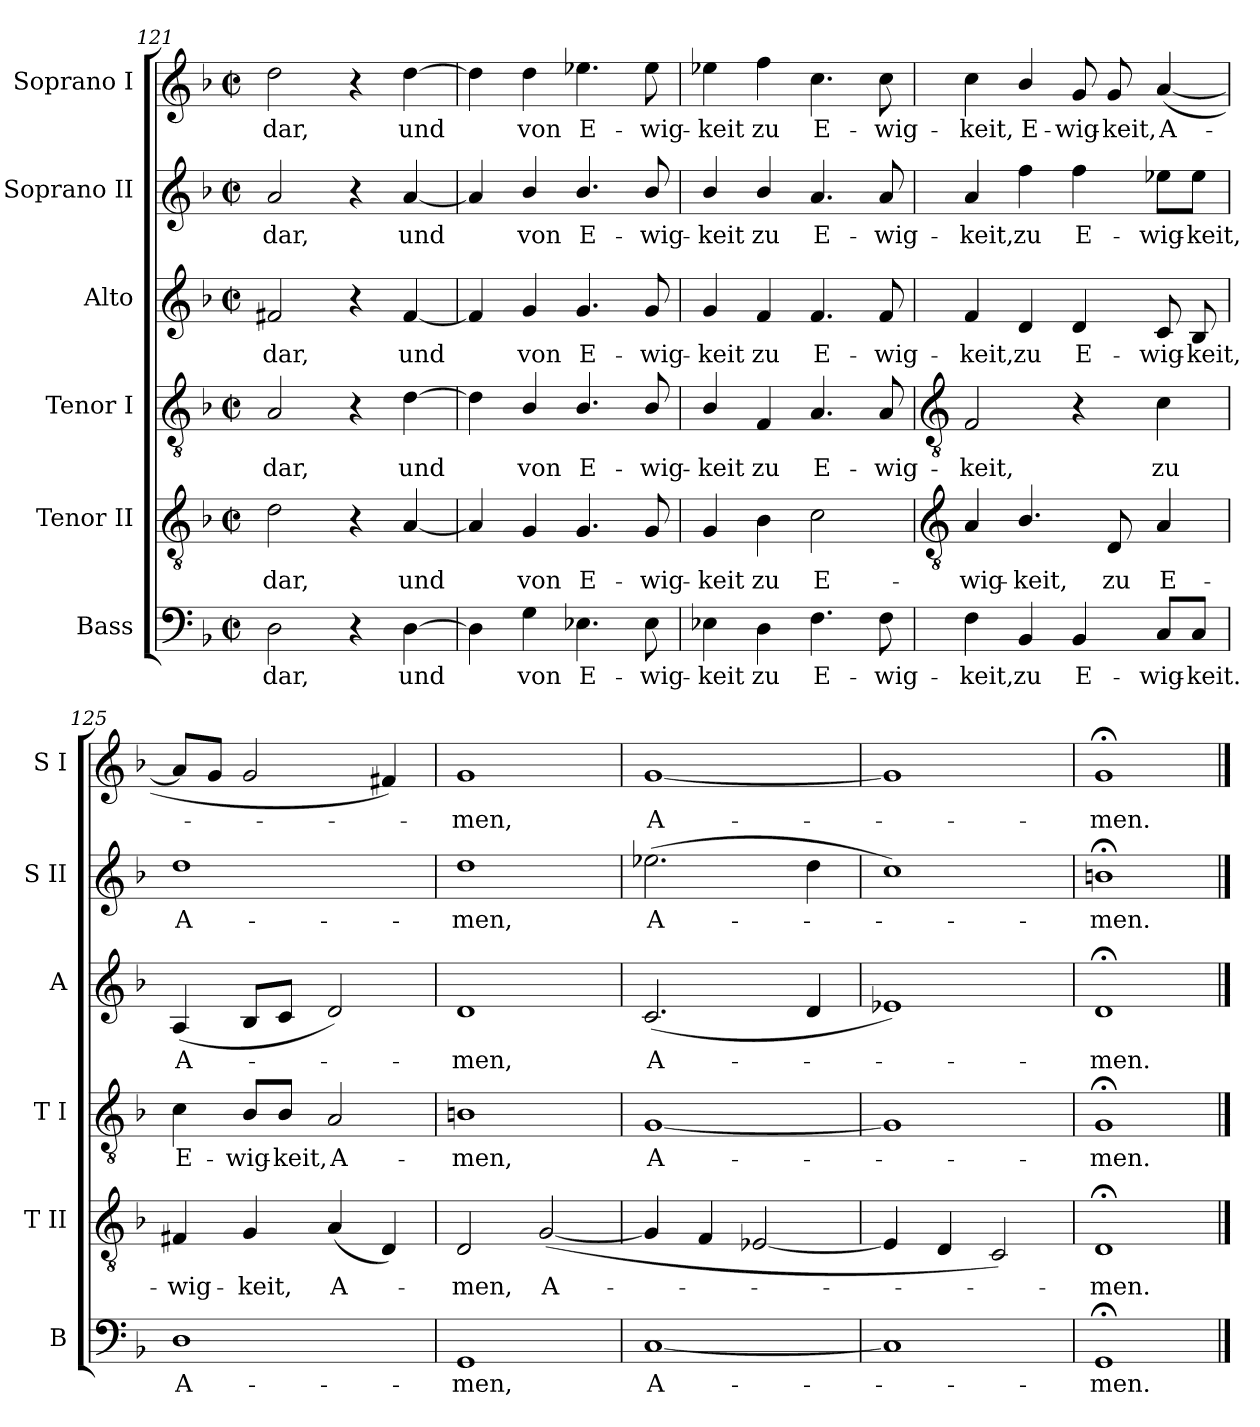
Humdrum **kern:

**kern	**text	**kern	**text	**kern	**text	**kern	**text	**kern	**text	**kern	**text
*part6	*part6	*part5	*part5	*part4	*part4	*part3	*part3	*part2	*part2	*part1	*part1
*staff6	*staff6	*staff5	*staff5	*staff4	*staff4	*staff3	*staff3	*staff2	*staff2	*staff1	*staff1
*I"Bass	*	*I"Tenor II	*	*I"Tenor I	*	*I"Alto	*	*I"Soprano II	*	*I"Soprano I	*
*I'B	*	*I'T II	*	*I'T I	*	*I'A	*	*I'S II	*	*I'S I	*
*clefF4	*	*clefGv2	*	*clefGv2	*	*clefG2	*	*clefG2	*	*clefG2	*
*k[b-]	*	*k[b-]	*	*k[b-]	*	*k[b-]	*	*k[b-]	*	*k[b-]	*
*F:	*	*F:	*	*F:	*	*F:	*	*F:	*	*F:	*
*M2/2	*	*M2/2	*	*M2/2	*	*M2/2	*	*M2/2	*	*M2/2	*
*met(c|)	*	*met(c|)	*	*met(c|)	*	*met(c|)	*	*met(c|)	*	*met(c|)	*
=121	=121	=121	=121	=121	=121	=121	=121	=121	=121	=121	=121
!	!LO:LY:b	!	!LO:LY:b	!	!LO:LY:b	!	!LO:LY:b	!	!LO:LY:b	!	!LO:LY:b
2D	-dar,	2d	-dar,	2A	-dar,	2f#X	-dar,	2a	-dar,	2dd	-dar,
4r	.	4r	.	4r	.	4r	.	4r	.	4r	.
!	!LO:LY:b	!	!LO:LY:b	!	!LO:LY:b	!	!LO:LY:b	!	!LO:LY:b	!	!LO:LY:b
[4D	und	[4A	und	[4d	und	[4f#	und	[4a	und	[4dd	und
=122	=122	=122	=122	=122	=122	=122	=122	=122	=122	=122	=122
4D]	.	4A]	.	4d]	.	4f#]	.	4a]	.	4dd]	.
!	!LO:LY:b	!	!LO:LY:b	!	!LO:LY:b	!	!LO:LY:b	!	!LO:LY:b	!	!LO:LY:b
4G	von	4G	von	4B-/	von	4g	von	4b-/	von	4dd	von
!	!LO:LY:b	!	!LO:LY:b	!	!LO:LY:b	!	!LO:LY:b	!	!LO:LY:b	!	!LO:LY:b
4.E-X	E-	4.G	E-	4.B-/	E-	4.g	E-	4.b-/	E-	4.ee-X	E-
!	!LO:LY:b	!	!LO:LY:b	!	!LO:LY:b	!	!LO:LY:b	!	!LO:LY:b	!	!LO:LY:b
8E-	-wig-	8G	-wig-	8B-/	-wig-	8g	-wig-	8b-/	-wig-	8ee-	-wig-
=123	=123	=123	=123	=123	=123	=123	=123	=123	=123	=123	=123
!	!LO:LY:b	!	!LO:LY:b	!	!LO:LY:b	!	!LO:LY:b	!	!LO:LY:b	!	!LO:LY:b
4E-X	-keit	4G	-keit	4B-/	-keit	4g	-keit	4b-/	-keit	4ee-X	-keit
!	!LO:LY:b	!	!LO:LY:b	!	!LO:LY:b	!	!LO:LY:b	!	!LO:LY:b	!	!LO:LY:b
4D	zu	4B-	zu	4F	zu	4f	zu	4b-/	zu	4ff	zu
!	!LO:LY:b	!	!LO:LY:b	!	!LO:LY:b	!	!LO:LY:b	!	!LO:LY:b	!	!LO:LY:b
4.F	E-	2c	E-	4.A	E-	4.f	E-	4.a	E-	4.cc	E-
!	!LO:LY:b	!	!	!	!LO:LY:b	!	!LO:LY:b	!	!LO:LY:b	!	!LO:LY:b
8F	-wig-	.	.	8A	-wig-	8f	-wig-	8a	-wig-	8cc	-wig-
!!LO:LB:g=z
=124	=124	=124	=124	=124	=124	=124	=124	=124	=124	=124	=124
*	*	*clefGv2	*	*clefGv2	*	*	*	*	*	*	*
!	!LO:LY:b	!	!LO:LY:b	!	!LO:LY:b	!	!LO:LY:b	!	!LO:LY:b	!	!LO:LY:b
4F	-keit,	4A	-wig-	2F	-keit,	4f	-keit,	4a	-keit,	4cc	-keit,
!	!LO:LY:b	!	!LO:LY:b	!	!	!	!LO:LY:b	!	!LO:LY:b	!	!LO:LY:b
4BB-	zu	4.B-/	-keit,	.	.	4d	zu	4ff	zu	4b-/	E-
!	!LO:LY:b	!	!	!	!	!	!LO:LY:b	!	!LO:LY:b	!	!LO:LY:b
4BB-	E-	.	.	4r	.	4d	E-	4ff	E-	8g	-wig-
!	!	!	!LO:LY:b	!	!	!	!	!	!	!	!LO:LY:b
.	.	8D	zu	.	.	.	.	.	.	8g	-keit,
!	!LO:LY:b	!	!LO:LY:b	!	!LO:LY:b	!	!LO:LY:b	!	!LO:LY:b	!	!LO:LY:b
8C/L	-wig-	4A	E-	4c	zu	8c	-wig-	8ee-X\L	-wig-	(<[4a	A-
!	!LO:LY:b	!	!	!	!	!	!LO:LY:b	!	!LO:LY:b	!	!
8C/J	-keit.	.	.	.	.	8B-	-keit,	8ee-\J	-keit,	.	.
=125	=125	=125	=125	=125	=125	=125	=125	=125	=125	=125	=125
!	!LO:LY:b	!	!LO:LY:b	!	!LO:LY:b	!	!LO:LY:b	!	!LO:LY:b	!	!
1D	A-	4F#X	-wig-	4c	E-	(<4A	A-	1dd	A-	8aL]	.
.	.	.	.	.	.	.	.	.	.	8gJ	.
!	!	!	!LO:LY:b	!	!LO:LY:b	!	!	!	!	!	!
.	.	4G	-keit,	8B-/L	-wig-	8B-L	.	.	.	2g	.
!	!	!	!	!	!LO:LY:b	!	!	!	!	!	!
.	.	.	.	8B-/J	-keit,	8cJ	.	.	.	.	.
!	!	!	!LO:LY:b	!	!LO:LY:b	!	!	!	!	!	!
.	.	(<4A	A-	2A	A-	2d)	.	.	.	.	.
.	.	4D)	.	.	.	.	.	.	.	4f#X)	.
=126	=126	=126	=126	=126	=126	=126	=126	=126	=126	=126	=126
!	!LO:LY:b	!	!LO:LY:b	!	!LO:LY:b	!	!LO:LY:b	!	!LO:LY:b	!	!LO:LY:b
1GG	-men,	2D	men,	1Bn	-men,	1d	men,	1dd	-men,	1g	men,
!	!	!	!LO:LY:b	!	!	!	!	!	!	!	!
.	.	(<[2G	A-	.	.	.	.	.	.	.	.
=127	=127	=127	=127	=127	=127	=127	=127	=127	=127	=127	=127
!	!LO:LY:b	!	!	!	!LO:LY:b	!	!LO:LY:b	!	!LO:LY:b	!	!LO:LY:b
[1C	A-	4G]	.	[1G	A-	(<2.c	A-	(>2.ee-X	A-	[1g	A-
.	.	4F	.	.	.	.	.	.	.	.	.
.	.	[2E-X	.	.	.	.	.	.	.	.	.
.	.	.	.	.	.	4d	.	4dd	.	.	.
=128	=128	=128	=128	=128	=128	=128	=128	=128	=128	=128	=128
1C]	.	4E-]	.	1G]	.	1e-X)	.	1cc)	.	1g]	.
.	.	4D	.	.	.	.	.	.	.	.	.
.	.	2C)	.	.	.	.	.	.	.	.	.
=129	=129	=129	=129	=129	=129	=129	=129	=129	=129	=129	=129
!	!LO:LY:b	!	!LO:LY:b	!	!LO:LY:b	!	!LO:LY:b	!	!LO:LY:b	!	!LO:LY:b
1GG;<	men.	1D;<	men.	1G;<	men.	1d;<	men.	1bn;<	men.	1g;<	men.
==	==	==	==	==	==	==	==	==	==	==	==
*-	*-	*-	*-	*-	*-	*-	*-	*-	*-	*-	*-
